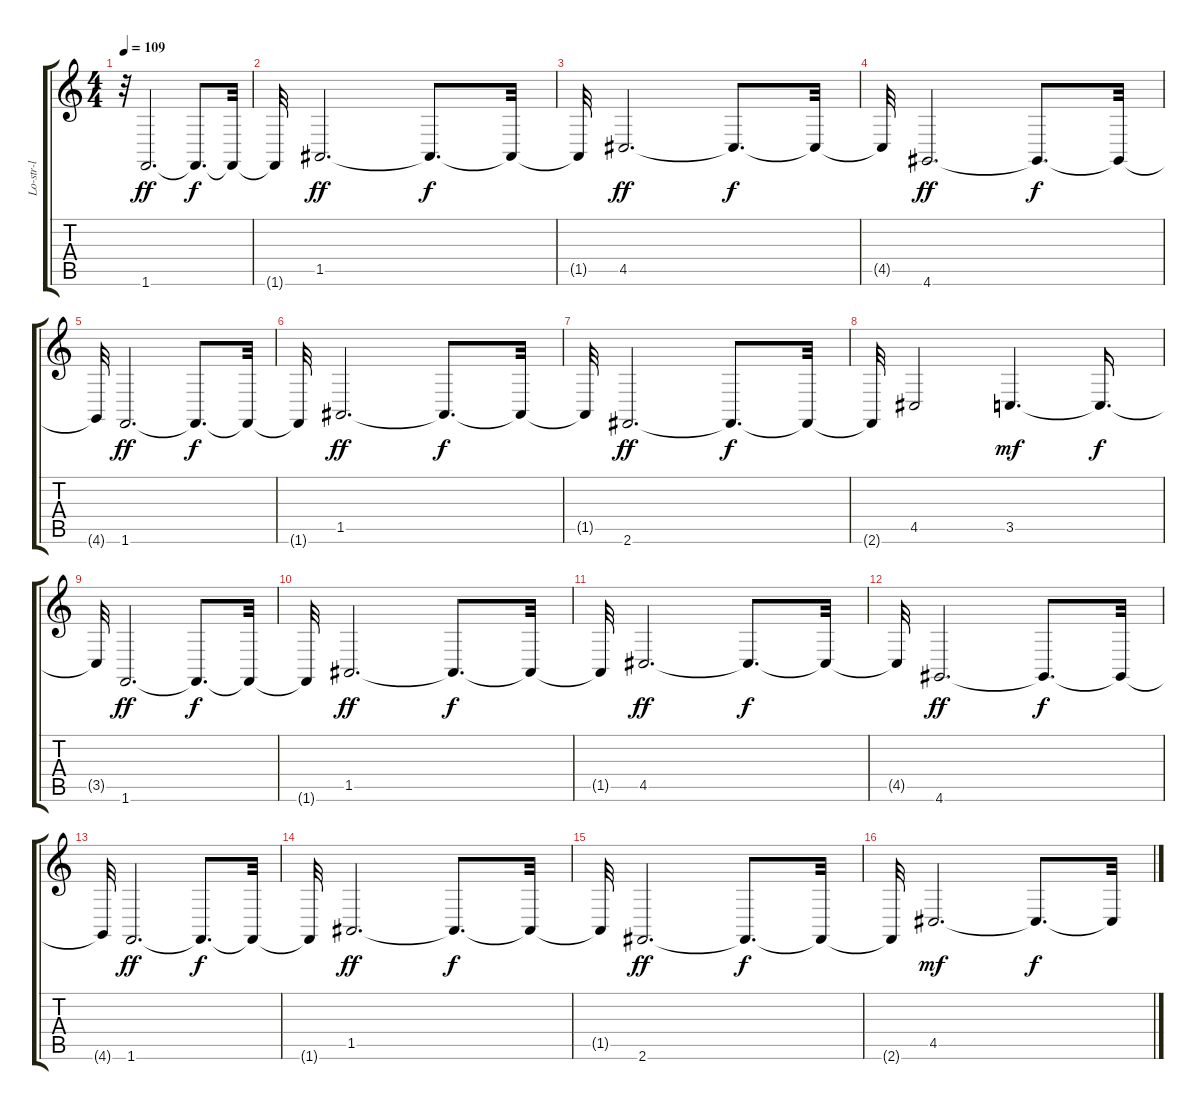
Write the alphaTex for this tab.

\track ("Lo-str-l" "Lo-str-l") {instrument stringensemble1}
\staff {score tabs}
\tuning (E4 B3 G3 D3 A2 E2) {hide}
\ts (4 4)
\tempo 109
\clef g2
\ks c
r.32{dy f} 1.6.2{d dy ff volume 13} 1.6{t}.8{d dy f} 1.6{t}.32 |
1.6{t}.32 1.5.2{d dy ff} 1.5{t}.8{d dy f} 1.5{t}.32 |
1.5{t}.32 4.5.2{d dy ff} 4.5{t}.8{d dy f} 4.5{t}.32 |
4.5{t}.32 4.6.2{d dy ff} 4.6{t}.8{d dy f} 4.6{t}.32 |
4.6{t}.32 1.6.2{d dy ff} 1.6{t}.8{d dy f} 1.6{t}.32 |
1.6{t}.32 1.5.2{d dy ff} 1.5{t}.8{d dy f} 1.5{t}.32 |
1.5{t}.32 2.6.2{d dy ff} 2.6{t}.8{d dy f} 2.6{t}.32 |
2.6{t}.32 4.5.2 3.5.4{d dy mf} 3.5{t}.16{d dy f} |
3.5{t}.32 1.6.2{d dy ff} 1.6{t}.8{d dy f} 1.6{t}.32 |
1.6{t}.32 1.5.2{d dy ff} 1.5{t}.8{d dy f} 1.5{t}.32 |
1.5{t}.32 4.5.2{d dy ff} 4.5{t}.8{d dy f} 4.5{t}.32 |
4.5{t}.32 4.6.2{d dy ff} 4.6{t}.8{d dy f} 4.6{t}.32 |
4.6{t}.32 1.6.2{d dy ff} 1.6{t}.8{d dy f} 1.6{t}.32 |
1.6{t}.32 1.5.2{d dy ff} 1.5{t}.8{d dy f} 1.5{t}.32 |
1.5{t}.32 2.6.2{d dy ff} 2.6{t}.8{d dy f} 2.6{t}.32 |
2.6{t}.32 4.5.2{d dy mf} 4.5{t}.8{d dy f} 4.5{t}.32
